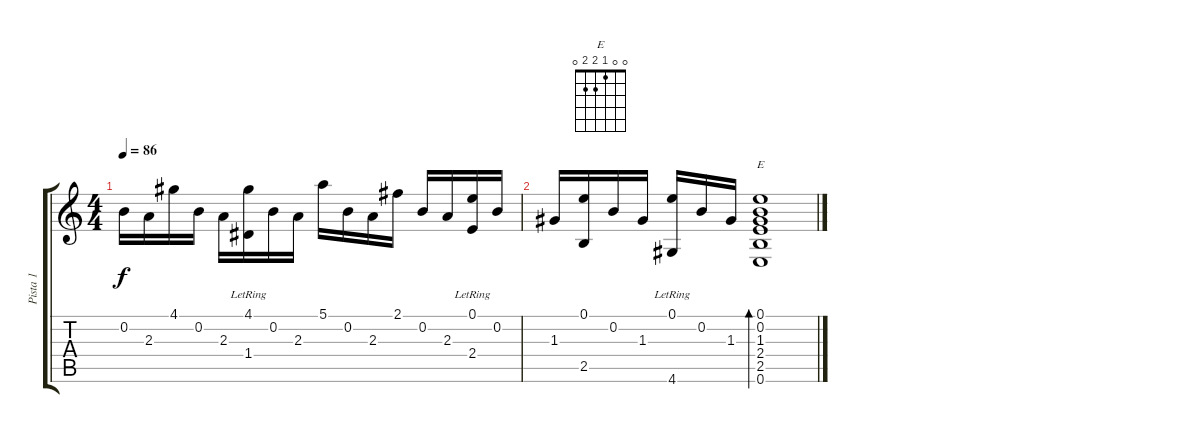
\track ("Pista 1" "Pista 1") {instrument acousticguitarnylon}
\staff {score tabs}
\tuning (E4 B3 G3 D3 A2 E2) {hide}
\chord ("E" 0 0 1 2 2 0)
\ts (4 4)
\tempo 86
\clef g2
\ks c
0.2.16{dy f} 2.3.16 4.1.16 0.2.16 2.3.16 (4.1{lr} 1.4{lr}).16 0.2.16 2.3.16 5.1.16 0.2.16 2.3.16 2.1.16 0.2.16 2.3.16 (0.1{lr} 2.4{lr}).16 0.2.16 |
1.3.16 (0.1 2.5).16 0.2.16 1.3.16 (0.1{lr} 4.6{lr}).16 0.2.16 1.3.16 (0.1 0.2 1.3 2.4 2.5 0.6).1{bd 240 ch "E"}
